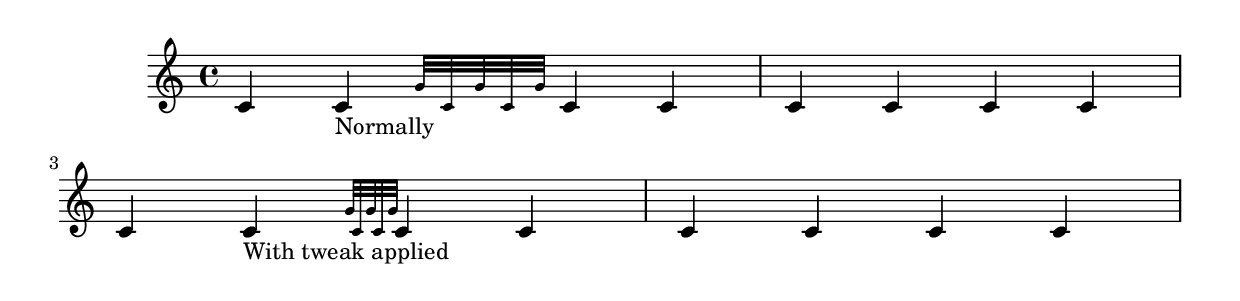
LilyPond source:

%% http://lsr.dsi.unimi.it/LSR/Item?id=740
%% see also http://lilypond.org/doc/v2.18/Documentation/notation/special-rhythmic-concerns

\relative c' {
  c4 c_"Normally" \grace { g'32[ c, g' c, g'] } c,4 c |
  c4 c c c | \break
  c4 c_"With tweak applied"
  \override Score.GraceSpacing.spacing-increment = #0
  \grace { g'32[ c, g' c, g'] } c,4 c |
  c4 c c c
}
